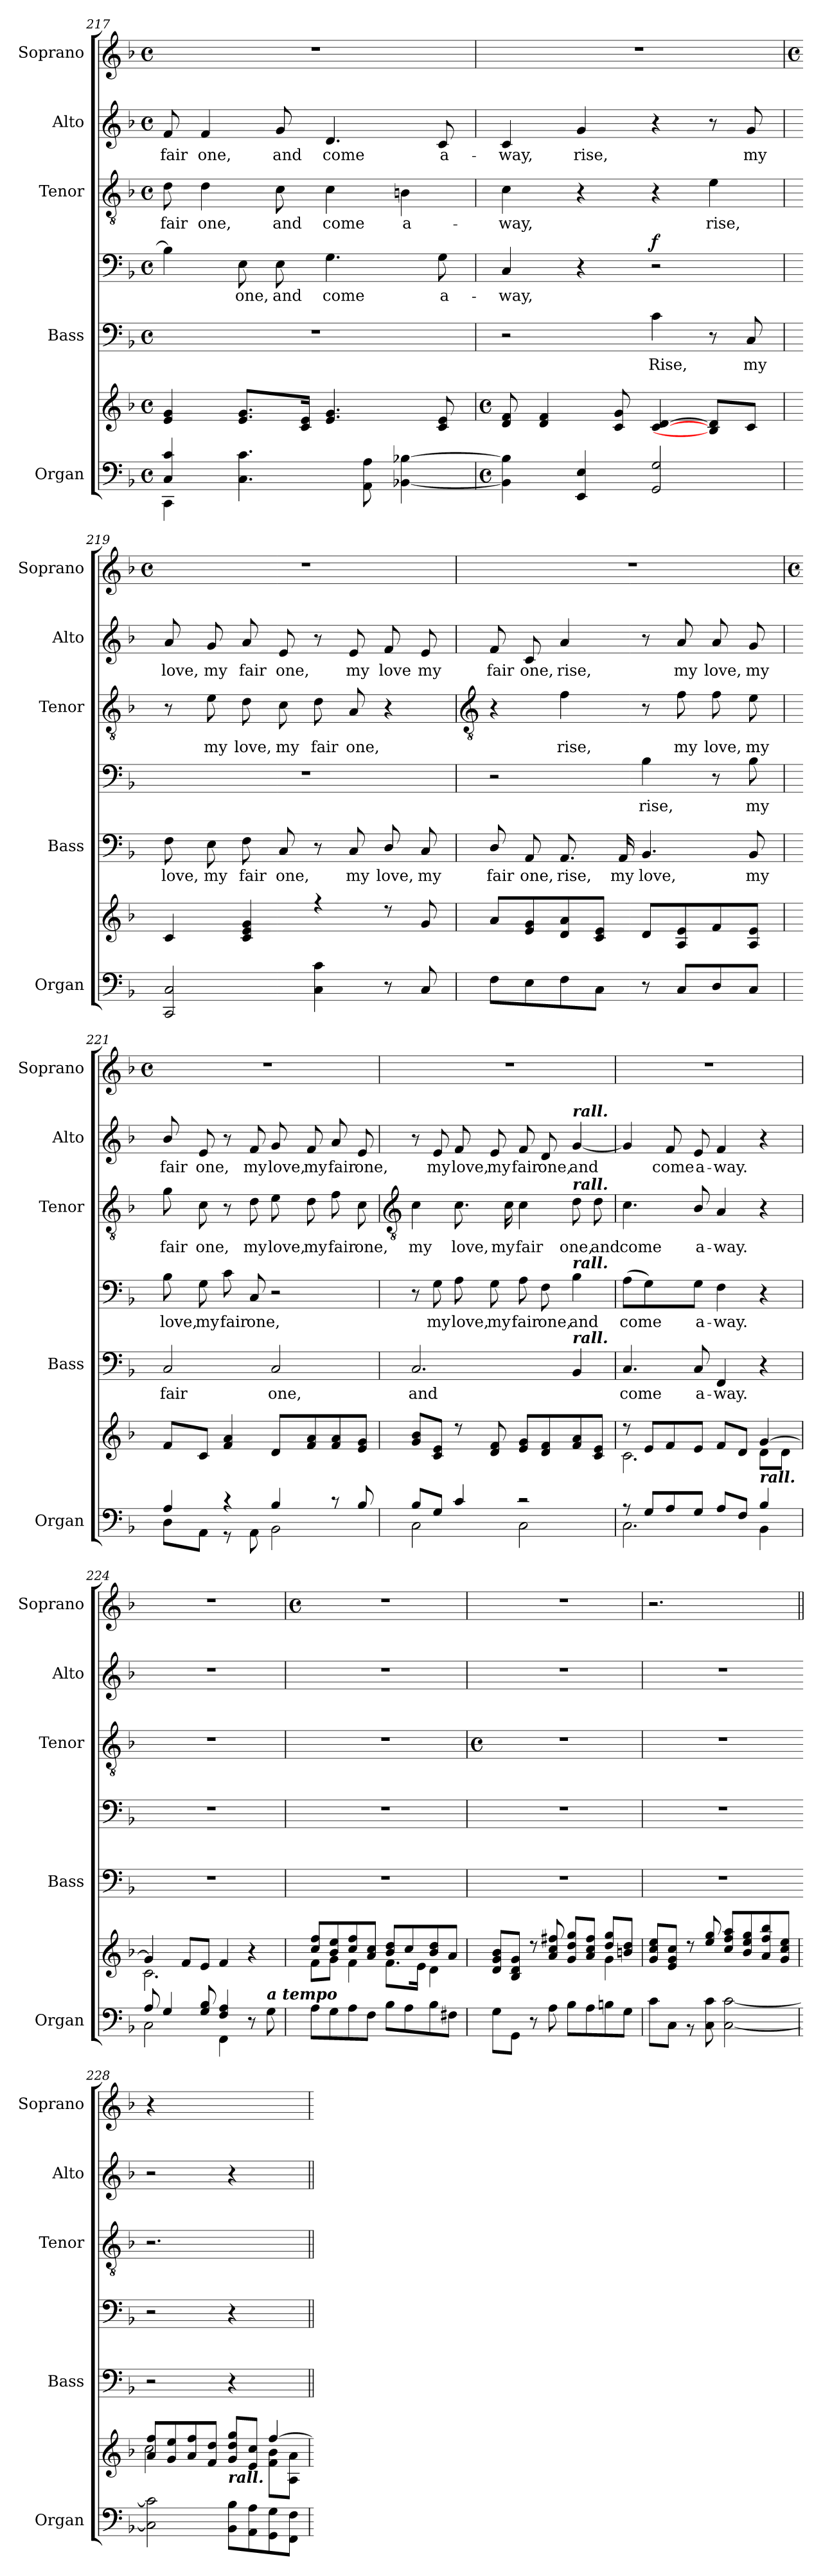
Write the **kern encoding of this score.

**kern	**kern	**kern	**text	**kern	**text	**dynam	**kern	**text	**kern	**text	**kern
*part5	*part5	*part4	*part4	*part4	*part4	*part4	*part3	*part3	*part2	*part2	*part1
*staff7	*staff6	*staff5	*staff5	*staff4	*staff4	*staff4/5	*staff3	*staff3	*staff2	*staff2	*staff1
*I"Organ	*	*I"Bass	*	*	*	*	*I"Tenor	*	*I"Alto	*	*I"Soprano
*I'Organ	*	*I'Bass	*	*	*	*	*I'Tenor	*	*I'Alto	*	*I'Soprano
!!LO:LB:g=z
*clefF4	*clefG2	*clefF4	*	*clefF4	*	*	*clefGv2	*	*clefG2	*	*clefG2
*k[b-]	*k[b-]	*k[b-]	*	*k[b-]	*	*	*k[b-]	*	*k[b-]	*	*k[b-]
*F:	*F:	*F:	*	*F:	*	*	*F:	*	*F:	*	*F:
*M4/4	*M4/4	*M4/4	*	*M4/4	*	*	*M4/4	*	*M4/4	*	*M4/4
*met(c)	*met(c)	*met(c)	*	*met(c)	*	*	*met(c)	*	*met(c)	*	*met(c)
=217	=217	=217	=217	=217	=217	=217	=217	=217	=217	=217	=217
*^	*^	*	*	*	*	*	*	*	*	*	*
!	!	!	!	!	!	!	!	!	!	!LO:LY:b	!	!LO:LY:b	!
4C/ 4c/	4CC\	4e/ 4g/	1ryy	1r	.	4B-]	.	.	8d	fair	8f	fair	1r
!	!	!	!	!	!	!	!	!	!	!LO:LY:b	!	!LO:LY:b	!
.	.	.	.	.	.	.	.	.	4d	one,	4f	one,	.
!	!	!	!	!	!	!	!LO:LY:b	!	!	!	!	!	!
2.ryy	4.C\ 4.c\	8.e/ 8.g/L	.	.	.	8E	one,	.	.	.	.	.	.
!	!	!	!	!	!	!	!LO:LY:b	!	!	!LO:LY:b	!	!LO:LY:b	!
.	.	.	.	.	.	8E	and	.	8c	and	8g	and	.
.	.	16c/ 16e/J	.	.	.	.	.	.	.	.	.	.	.
!	!	!	!	!	!	!	!LO:LY:b	!	!	!LO:LY:b	!	!LO:LY:b	!
.	.	4.e/ 4.g/	.	.	.	4.G	come	.	4c	come	4.d	come	.
.	8AA\ 8A\	.	.	.	.	.	.	.	.	.	.	.	.
!	!	!	!	!	!	!	!	!	!	!LO:LY:b	!	!	!
.	[4BB-X\ [4B-X\	.	.	.	.	.	.	.	4Bn	a-	.	.	.
!	!	!	!	!	!	!	!LO:LY:b	!	!	!	!	!LO:LY:b	!
.	.	8c/ 8e/	.	.	.	8G	a-	.	.	.	8c	a-	.
*v	*v	*	*	*	*	*	*	*	*	*	*	*	*
!!LO:LB:g=z
=218	=218	=218	=218	=218	=218	=218	=218	=218	=218	=218	=218	=218
*M4/4	*M4/4	*	*	*	*	*	*	*	*	*	*	*
*met(c)	*met(c)	*	*	*	*	*	*	*	*	*	*	*
!	!	!	!	!	!	!LO:LY:b	!	!	!LO:LY:b	!	!LO:LY:b	!
4BB-] 4B-]	8d/ 8f/	1ryy	2r	.	4C	-way,	.	4c	-way,	4c	-way,	1r
.	4d/ 4f/	.	.	.	.	.	.	.	.	.	.	.
!	!	!	!	!	!	!	!	!	!	!	!LO:LY:b	!
4EE/ 4E/	.	.	.	.	4r	.	.	4r	.	4g	rise,	.
.	8c/ 8g/	.	.	.	.	.	.	.	.	.	.	.
!	!	!	!	!LO:LY:b	!	!	!LO:DY:b=2	!	!	!	!	!
2GG 2G	[4c/ [4d/	.	4c	Rise,	2r	.	f	4r	.	4r	.	.
!	!	!	!	!	!	!	!	!	!LO:LY:b	!	!	!
.	8B/] 8d/]L	.	8r	.	.	.	.	4e	rise,	8r	.	.
!	!	!	!	!LO:LY:b	!	!	!	!	!	!	!LO:LY:b	!
.	8c/J	.	8C	my	.	.	.	.	.	8g	my	.
!!LO:LB:g=z
=219	=219	=219	=219	=219	=219	=219	=219	=219	=219	=219	=219	=219
*	*	*	*	*	*	*	*	*	*	*	*	*M4/4
*	*	*	*	*	*	*	*	*	*	*	*	*met(c)
!	!	!	!	!LO:LY:b	!	!	!	!	!	!	!LO:LY:b	!
2CC/ 2C/	4c/	1ryy	8F	love,	1r	.	.	8r	.	8a	love,	1r
!	!	!	!	!LO:LY:b	!	!	!	!	!LO:LY:b	!	!LO:LY:b	!
.	.	.	8E	my	.	.	.	8e	my	8g	my	.
!	!	!	!	!LO:LY:b	!	!	!	!	!LO:LY:b	!	!LO:LY:b	!
.	4c/ 4e/ 4g/	.	8F	fair	.	.	.	8d	love,	8a	fair	.
!	!	!	!	!LO:LY:b	!	!	!	!	!LO:LY:b	!	!LO:LY:b	!
.	.	.	8C	one,	.	.	.	8c	my	8e	one,	.
!	!	!	!	!	!	!	!	!	!LO:LY:b	!	!	!
4C 4c	4r	.	8r	.	.	.	.	8d	fair	8r	.	.
!	!	!	!	!LO:LY:b	!	!	!	!	!LO:LY:b	!	!LO:LY:b	!
.	.	.	8C	my	.	.	.	8A	one,	8e	my	.
!	!	!	!	!LO:LY:b	!	!	!	!	!	!	!LO:LY:b	!
8r	8r	.	8D/	love,	.	.	.	4r	.	8f	love	.
!	!	!	!	!LO:LY:b	!	!	!	!	!	!	!LO:LY:b	!
8C/	8g/	.	8C	my	.	.	.	.	.	8e	my	.
!!LO:LB:g=z
=220	=220	=220	=220	=220	=220	=220	=220	=220	=220	=220	=220	=220
*	*	*	*	*	*	*	*	*clefGv2	*	*	*	*
!	!	!	!	!LO:LY:b	!	!	!	!	!	!	!LO:LY:b	!
8FL	8a/L	1ryy	8D/	fair	2r	.	.	4r	.	8f	fair	1r
!	!	!	!	!LO:LY:b	!	!	!	!	!	!	!LO:LY:b	!
8E	8e/ 8g/	.	8AA	one,	.	.	.	.	.	8c	one,	.
!	!	!	!	!LO:LY:b	!	!	!	!	!LO:LY:b	!	!LO:LY:b	!
8F	8d/ 8a/	.	8.AA	rise,	.	.	.	4f	rise,	4a	rise,	.
8CJ	8c/ 8e/J	.	.	.	.	.	.	.	.	.	.	.
!	!	!	!	!LO:LY:b	!	!	!	!	!	!	!	!
.	.	.	16AA	my	.	.	.	.	.	.	.	.
!	!	!	!	!LO:LY:b	!	!LO:LY:b	!	!	!	!	!	!
8r	8d/L	.	4.BB-	love,	4B-	rise,	.	8r	.	8r	.	.
!	!	!	!	!	!	!	!	!	!LO:LY:b	!	!LO:LY:b	!
8CL	8A/ 8e/	.	.	.	.	.	.	8f	my	8a	my	.
!	!	!	!	!	!	!	!	!	!LO:LY:b	!	!LO:LY:b	!
8D	8f/	.	.	.	8r	.	.	8f	love,	8a	love,	.
!	!	!	!	!LO:LY:b	!	!LO:LY:b	!	!	!LO:LY:b	!	!LO:LY:b	!
8CJ	8A/ 8e/J	.	8BB-	my	8B-	my	.	8e	my	8g	my	.
!!LO:LB:g=z
=221	=221	=221	=221	=221	=221	=221	=221	=221	=221	=221	=221	=221
*	*	*	*	*	*	*	*	*	*	*	*	*M4/4
*	*	*	*	*	*	*	*	*	*	*	*	*met(c)
*^	*	*	*	*	*	*	*	*	*	*	*	*
!	!	!	!	!	!LO:LY:b	!	!LO:LY:b	!	!	!LO:LY:b	!	!LO:LY:b	!
4A/	8D\L	8f/L	1ryy	2C	fair	8B-	love,	.	8g	fair	8b-/	fair	1r
!	!	!	!	!	!	!	!LO:LY:b	!	!	!LO:LY:b	!	!LO:LY:b	!
.	8AA\J	8c/J	.	.	.	8G	my	.	8c	one,	8e	one,	.
!	!	!	!	!	!	!	!LO:LY:b	!	!	!	!	!	!
4r	8r	4f/ 4a/	.	.	.	8c	fair	.	8r	.	8r	.	.
!	!	!	!	!	!	!	!LO:LY:b	!	!	!LO:LY:b	!	!LO:LY:b	!
.	8AA\	.	.	.	.	8C	one,	.	8d	my	8f	my	.
!	!	!	!	!	!LO:LY:b	!	!	!	!	!LO:LY:b	!	!LO:LY:b	!
4B-/	2BB-\	8d/L	.	2C	one,	2r	.	.	8e	love,	8g	love,	.
!	!	!	!	!	!	!	!	!	!	!LO:LY:b	!	!LO:LY:b	!
.	.	8f/ 8a/	.	.	.	.	.	.	8d	my	8f	my	.
!	!	!	!	!	!	!	!	!	!	!LO:LY:b	!	!LO:LY:b	!
8r	.	8f/ 8a/	.	.	.	.	.	.	8f	fair	8a	fair	.
!	!	!	!	!	!	!	!	!	!	!LO:LY:b	!	!LO:LY:b	!
8B-/	.	8e/ 8g/J	.	.	.	.	.	.	8c	one,	8e	one,	.
!!LO:LB:g=z
=222	=222	=222	=222	=222	=222	=222	=222	=222	=222	=222	=222	=222	=222
*	*	*	*	*	*	*	*	*	*clefGv2	*	*	*	*
!	!	!	!	!	!LO:LY:b	!	!	!	!	!LO:LY:b	!	!	!
8B-/L	2C\	8g/ 8b-/L	1ryy	2.C	and	8r	.	.	4c	my	8r	.	1r
!	!	!	!	!	!	!	!LO:LY:b	!	!	!	!	!LO:LY:b	!
8G/J	.	8c/ 8e/J	.	.	.	8G	my	.	.	.	8e	my	.
!	!	!	!	!	!	!	!LO:LY:b	!	!	!LO:LY:b	!	!LO:LY:b	!
4c/	.	8r	.	.	.	8A	love,	.	8.c	love,	8f	love,	.
!	!	!	!	!	!	!	!LO:LY:b	!	!	!	!	!LO:LY:b	!
.	.	8d/ 8f/	.	.	.	8G	my	.	.	.	8e	my	.
!	!	!	!	!	!	!	!	!	!	!LO:LY:b	!	!	!
.	.	.	.	.	.	.	.	.	16c	my	.	.	.
!	!	!	!	!	!	!	!LO:LY:b	!	!	!LO:LY:b	!	!LO:LY:b	!
2r	2C\	8e/ 8g/L	.	.	.	8A	fair	.	4c	fair	8f	fair	.
!	!	!	!	!	!	!	!LO:LY:b	!	!	!	!	!LO:LY:b	!
.	.	8d/ 8f/	.	.	.	8F	one,	.	.	.	8d	one,	.
!	!	!	!	!	!	!	!	!	!	!	!LO:TX:a:Bi:t=rall.	!	!
!	!	!	!	!	!	!	!	!	!LO:TX:a:Bi:t=rall.	!	!	!	!
!	!	!	!	!	!	!LO:TX:a:Bi:t=rall.	!	!	!	!	!	!	!
!	!	!	!	!LO:TX:a:Bi:t=rall.	!	!	!	!	!	!	!	!	!
!	!	!	!	!	!	!	!LO:LY:b	!	!	!LO:LY:b	!	!LO:LY:b	!
.	.	8f/ 8a/	.	4BB-	.	4B-	and	.	8d	one,	[4g	and	.
!	!	!	!	!	!	!	!	!	!	!LO:LY:b	!	!	!
.	.	8c/ 8e/J	.	.	.	.	.	.	8d	and	.	.	.
!!LO:LB:g=z
=223	=223	=223	=223	=223	=223	=223	=223	=223	=223	=223	=223	=223	=223
!	!	!	!	!	!LO:LY:b	!	!LO:LY:b	!	!	!LO:LY:b	!	!	!
8r	2.C\	8r	2.c\	4.C	come	(>8AL	come	.	4.c	come	4g]	.	1r
8G/L	.	8e/L	.	.	.	4G)	.	.	.	.	.	.	.
!	!	!	!	!	!	!	!	!	!	!	!	!LO:LY:b	!
8A/	.	8f/	.	.	.	.	.	.	.	.	8f	come	.
!	!	!	!	!	!LO:LY:b	!	!LO:LY:b	!	!	!LO:LY:b	!	!LO:LY:b	!
8G/J	.	8e/J	.	8C	a-	8GJ	a-	.	8B-/	a-	8e	a-	.
!	!	!	!	!	!LO:LY:b	!	!LO:LY:b	!	!	!LO:LY:b	!	!LO:LY:b	!
8A/L	.	8f/L	.	4FF	-way.	4F	-way.	.	4A	-way.	4f	-way.	.
8F/J	.	8d/J	.	.	.	.	.	.	.	.	.	.	.
!LO:TX:a:Bi:t=rall.	!	!	!	!	!	!	!	!	!	!	!	!	!
4B-/	4BB-\	[4g/	8d\L	4r	.	4r	.	.	4r	.	4r	.	.
.	.	.	8d\J	.	.	.	.	.	.	.	.	.	.
=224	=224	=224	=224	=224	=224	=224	=224	=224	=224	=224	=224	=224	=224
8A/	2C\	4g/]	2.c\	1r	.	1r	.	.	1r	.	1r	.	1r
4G/	.	.	.	.	.	.	.	.	.	.	.	.	.
.	.	8f/L	.	.	.	.	.	.	.	.	.	.	.
8G/ 8B-/	.	8e/J	.	.	.	.	.	.	.	.	.	.	.
4F/ 4A/	4FF\	4f/	.	.	.	.	.	.	.	.	.	.	.
4ryy	8r	4r	4ryy	.	.	.	.	.	.	.	.	.	.
!	!LO:TX:a:Bi:t=a tempo	!	!	!	!	!	!	!	!	!	!	!	!
.	8G\	.	.	.	.	.	.	.	.	.	.	.	.
*v	*v	*	*	*	*	*	*	*	*	*	*	*	*
*	*v	*v	*	*	*	*	*	*	*	*	*	*
!!LO:LB:g=z
=225	=225	=225	=225	=225	=225	=225	=225	=225	=225	=225	=225
*	*	*	*	*	*	*	*	*	*	*	*M4/4
*	*	*	*	*	*	*	*	*	*	*	*met(c)
*	*^	*	*	*	*	*	*	*	*	*	*
*	*	*^	*	*	*	*	*	*	*	*	*	*
8A\L	8cc/ 8ff/L	1ryy	8f\L	1r	.	1r	.	.	1r	.	1r	.	1r
8G\	8b-/ 8ee/	.	8g\J	.	.	.	.	.	.	.	.	.	.
8A\	8cc/ 8ff/	.	4f\	.	.	.	.	.	.	.	.	.	.
8F\J	8a/ 8cc/J	.	.	.	.	.	.	.	.	.	.	.	.
8B-\L	8b-/ 8dd/L	.	8.f\L	.	.	.	.	.	.	.	.	.	.
8A\	8cc/	.	.	.	.	.	.	.	.	.	.	.	.
.	.	.	16e\J	.	.	.	.	.	.	.	.	.	.
8B-\	8b-/ 8dd/	.	4d\	.	.	.	.	.	.	.	.	.	.
8F#X\J	8a/J	.	.	.	.	.	.	.	.	.	.	.	.
!!LO:LB:g=z
=226	=226	=226	=226	=226	=226	=226	=226	=226	=226	=226	=226	=226	=226
*	*	*	*	*	*	*	*	*	*M4/4	*	*	*	*
*	*	*	*	*	*	*	*	*	*met(c)	*	*	*	*
*^	*	*	*	*	*	*	*	*	*	*	*	*	*
2.ryy	8G\L	8d/ 8g/ 8b-/L	1ryy	2.ryy	1r	.	1r	.	.	1r	.	1r	.	1r
.	8GG\J	8B-/ 8d/ 8g/J	.	.	.	.	.	.	.	.	.	.	.	.
.	8r	8r	.	.	.	.	.	.	.	.	.	.	.	.
.	8A\	8a/ 8cc/ 8ff#X/	.	.	.	.	.	.	.	.	.	.	.	.
.	8B-\L	8g/ 8dd/ 8gg/L	.	.	.	.	.	.	.	.	.	.	.	.
.	8A\	8a/ 8cc/ 8ff#/J	.	.	.	.	.	.	.	.	.	.	.	.
4ryy	8Bn\	8dd/ 8gg/L	.	4g\	.	.	.	.	.	.	.	.	.	.
.	8G\J	8bn/ 8dd/J	.	.	.	.	.	.	.	.	.	.	.	.
*	*	*	*v	*v	*	*	*	*	*	*	*	*	*	*
!!LO:LB:g=z
=227	=227	=227	=227	=227	=227	=227	=227	=227	=227	=227	=227	=227	=227
1ryy	8c\L	8g/ 8cc/ 8ee/L	1ryy	1r	.	1r	.	.	1r	.	1r	.	2.r
.	8C\J	8e/ 8g/ 8cc/J	.	.	.	.	.	.	.	.	.	.	.
.	8r	8r	.	.	.	.	.	.	.	.	.	.	.
.	8C\ 8c\	8ee/ 8gg/	.	.	.	.	.	.	.	.	.	.	.
.	[2C\ [2c\	8cc/ 8ff/ 8aa/L	.	.	.	.	.	.	.	.	.	.	.
.	.	8b-/ 8ee/ 8gg/	.	.	.	.	.	.	.	.	.	.	.
.	.	8a/ 8ff/ 8bb-/	.	.	.	.	.	.	.	.	.	.	4ryy
.	.	8g/ 8cc/ 8ee/J	.	.	.	.	.	.	.	.	.	.	.
=228	=228	=228	=228	=228	=228||	=228	=228||	=228||	=228	=228||	=228	=228||	=228||
*	*	*	*^	*	*	*	*	*	*	*	*	*	*
2ryy	2C\] 2c\]	8a/ 8ff/L	1ryy	2cc\	2r	.	2r	.	.	2.r	.	2r	.	4r
.	.	8g/ 8ee/	.	.	.	.	.	.	.	.	.	.	.	.
.	.	8a/ 8ff/	.	.	.	.	.	.	.	.	.	.	.	2.ryy
.	.	8f/ 8dd/J	.	.	.	.	.	.	.	.	.	.	.	.
!	!	!LO:TX:b:Bi:t=rall.	!	!	!	!	!	!	!	!	!	!	!	!
4ryy	8BB-\ 8B-\L	8g/ 8dd/ 8gg/L	.	4ryy	4r	.	4r	.	.	.	.	4r	.	.
.	8AA\ 8A\	8e/ 8cc/J	.	.	.	.	.	.	.	.	.	.	.	.
4ryy	8GG\ 8G\	[4ff/	.	8f\ 8b-\L	4ryy	.	4ryy	.	.	4ryy	.	4ryy	.	.
.	8FF\ 8F\J	.	.	8A\ 8a\J	.	.	.	.	.	.	.	.	.	.
*v	*v	*	*	*	*	*	*	*	*	*	*	*	*	*
*	*v	*v	*v	*	*	*	*	*	*	*	*	*	*
=	=	=||	=	=||	=	=	=||	=	=||	=	=
*-	*-	*-	*-	*-	*-	*-	*-	*-	*-	*-	*-
